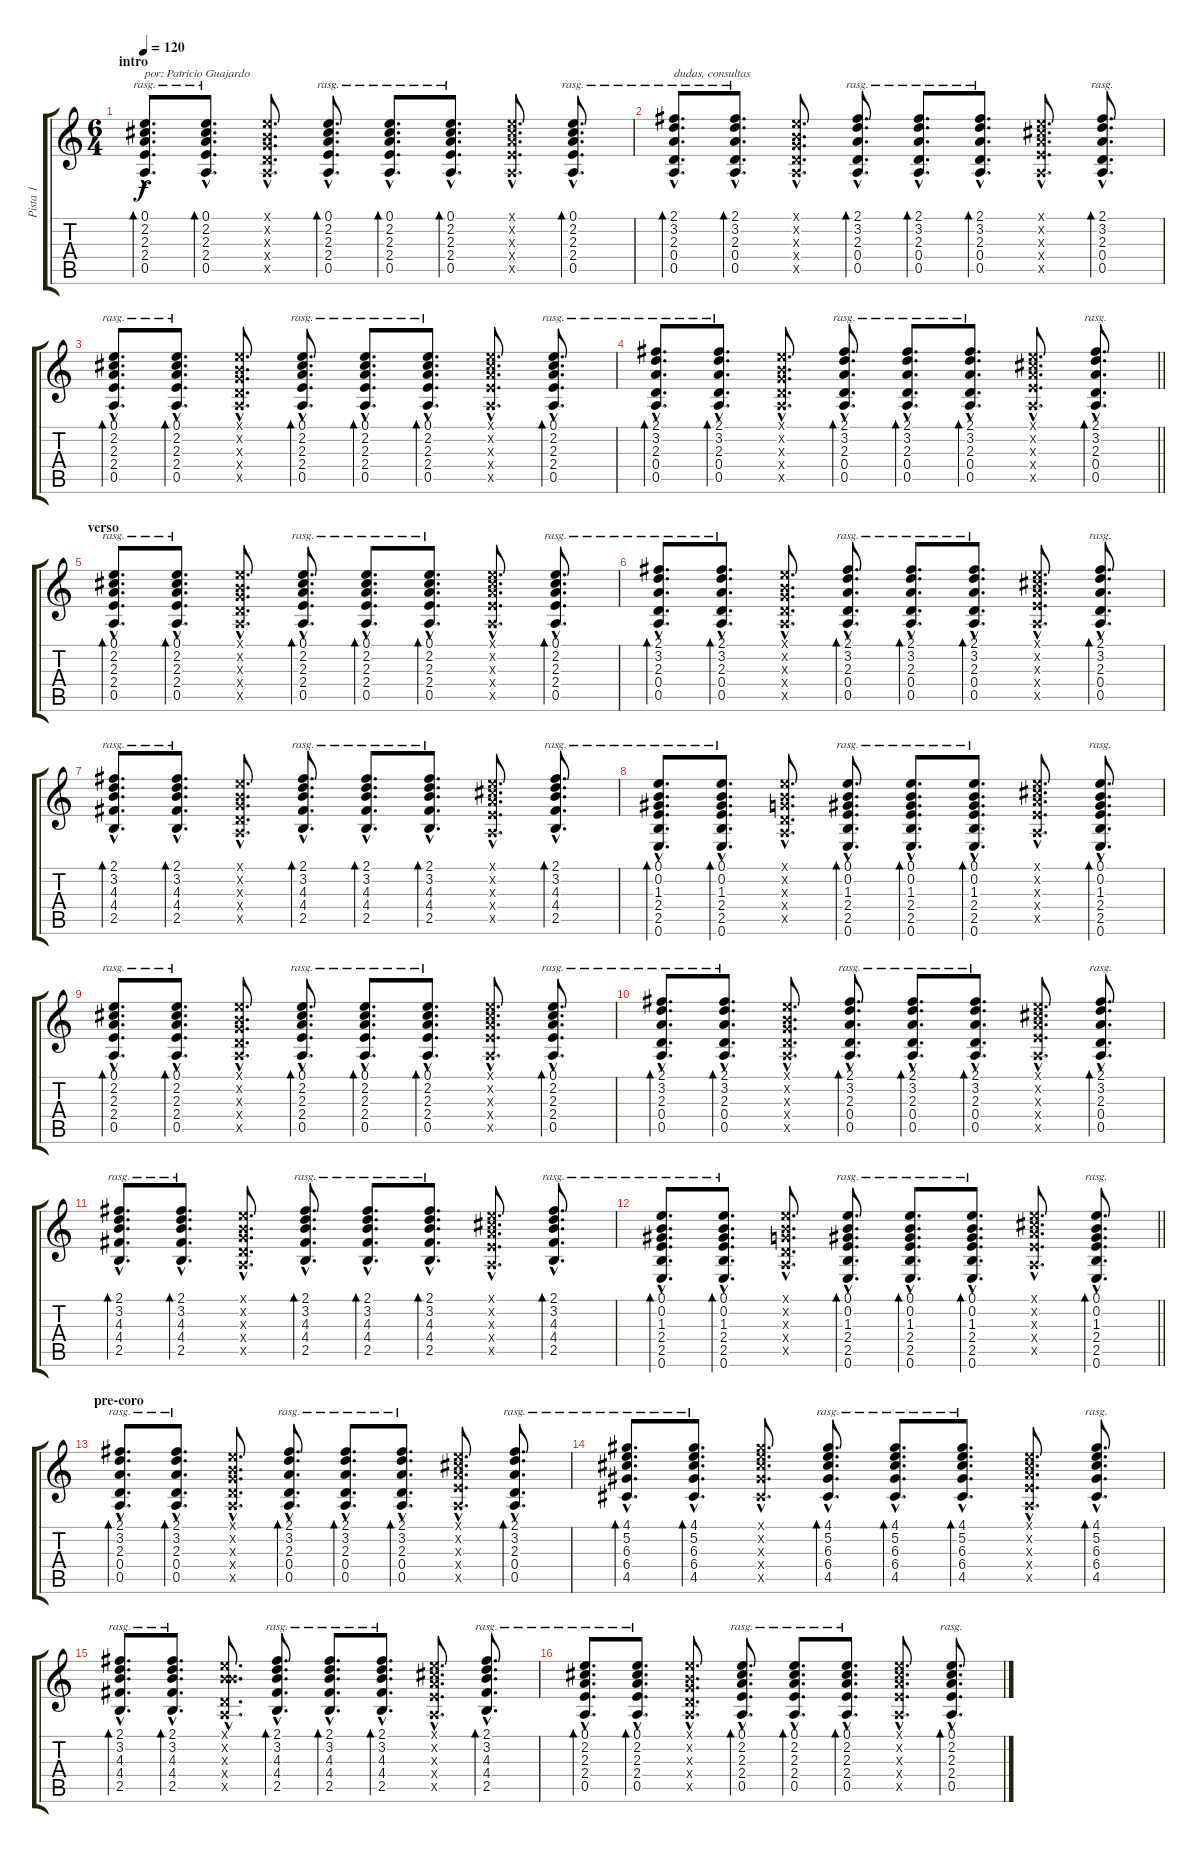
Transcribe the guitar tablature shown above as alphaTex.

\track ("Pista 1" "Pista 1") {instrument acousticguitarsteel}
\staff {score tabs}
\tuning (E4 B3 G3 D3 A2 E2) {hide}
\ts (6 4)
\section ("" "intro")
\tempo 120
\clef g2
\ks c
(0.1{hac} 2.2{hac} 2.3{hac} 2.4{hac} 0.5{hac}).8{d bd 30 rasg ii txt "por: Patricio Guajardo" dy f instrument acousticguitarsteel} (0.1{hac} 2.2{hac} 2.3{hac} 2.4{hac} 0.5{hac}).8{d bd 30 rasg ii} (0.1{hac x} 0.2{hac x} 0.3{hac x} 0.4{hac x} 0.5{hac x}).8{d} (0.1{hac} 2.2{hac} 2.3{hac} 2.4{hac} 0.5{hac}).8{d bd 30 rasg ii} (0.1{hac} 2.2{hac} 2.3{hac} 2.4{hac} 0.5{hac}).8{d bd 30 rasg ii} (0.1{hac} 2.2{hac} 2.3{hac} 2.4{hac} 0.5{hac}).8{d bd 30 rasg ii} (0.1{hac x} 2.2{hac x} 2.3{hac x} 2.4{hac x} 0.5{hac x}).8{d} (0.1{hac} 2.2{hac} 2.3{hac} 2.4{hac} 0.5{hac}).8{d bd 30 rasg ii} |
(2.1{hac} 3.2{hac} 2.3{hac} 0.4{hac} 0.5{hac}).8{d bd 30 rasg ii txt "dudas, consultas"} (2.1{hac} 3.2{hac} 2.3{hac} 0.4{hac} 0.5{hac}).8{d bd 30 rasg ii} (0.1{hac x} 0.2{hac x} 0.3{hac x} 0.4{hac x} 0.5{hac x}).8{d} (2.1{hac} 3.2{hac} 2.3{hac} 0.4{hac} 0.5{hac}).8{d bd 30 rasg ii} (2.1{hac} 3.2{hac} 2.3{hac} 0.4{hac} 0.5{hac}).8{d bd 30 rasg ii} (2.1{hac} 3.2{hac} 2.3{hac} 0.4{hac} 0.5{hac}).8{d bd 30 rasg ii} (0.1{hac x} 2.2{hac x} 2.3{hac x} 2.4{hac x} 0.5{hac x}).8{d} (2.1{hac} 3.2{hac} 2.3{hac} 0.4{hac} 0.5{hac}).8{d bd 30 rasg ii} |
(0.1{hac} 2.2{hac} 2.3{hac} 2.4{hac} 0.5{hac}).8{d bd 30 rasg ii} (0.1{hac} 2.2{hac} 2.3{hac} 2.4{hac} 0.5{hac}).8{d bd 30 rasg ii} (0.1{hac x} 0.2{hac x} 0.3{hac x} 0.4{hac x} 0.5{hac x}).8{d} (0.1{hac} 2.2{hac} 2.3{hac} 2.4{hac} 0.5{hac}).8{d bd 30 rasg ii} (0.1{hac} 2.2{hac} 2.3{hac} 2.4{hac} 0.5{hac}).8{d bd 30 rasg ii} (0.1{hac} 2.2{hac} 2.3{hac} 2.4{hac} 0.5{hac}).8{d bd 30 rasg ii} (0.1{hac x} 2.2{hac x} 2.3{hac x} 2.4{hac x} 0.5{hac x}).8{d} (0.1{hac} 2.2{hac} 2.3{hac} 2.4{hac} 0.5{hac}).8{d bd 30 rasg ii} |
\barLineRight lightlight
(2.1{hac} 3.2{hac} 2.3{hac} 0.4{hac} 0.5{hac}).8{d bd 30 rasg ii} (2.1{hac} 3.2{hac} 2.3{hac} 0.4{hac} 0.5{hac}).8{d bd 30 rasg ii} (0.1{hac x} 0.2{hac x} 0.3{hac x} 0.4{hac x} 0.5{hac x}).8{d} (2.1{hac} 3.2{hac} 2.3{hac} 0.4{hac} 0.5{hac}).8{d bd 30 rasg ii} (2.1{hac} 3.2{hac} 2.3{hac} 0.4{hac} 0.5{hac}).8{d bd 30 rasg ii} (2.1{hac} 3.2{hac} 2.3{hac} 0.4{hac} 0.5{hac}).8{d bd 30 rasg ii} (0.1{hac x} 2.2{hac x} 2.3{hac x} 2.4{hac x} 0.5{hac x}).8{d} (2.1{hac} 3.2{hac} 2.3{hac} 0.4{hac} 0.5{hac}).8{d bd 30 rasg ii} |
\section ("" "verso")
(0.1{hac} 2.2{hac} 2.3{hac} 2.4{hac} 0.5{hac}).8{d bd 30 rasg ii} (0.1{hac} 2.2{hac} 2.3{hac} 2.4{hac} 0.5{hac}).8{d bd 30 rasg ii} (0.1{hac x} 0.2{hac x} 0.3{hac x} 0.4{hac x} 0.5{hac x}).8{d} (0.1{hac} 2.2{hac} 2.3{hac} 2.4{hac} 0.5{hac}).8{d bd 30 rasg ii} (0.1{hac} 2.2{hac} 2.3{hac} 2.4{hac} 0.5{hac}).8{d bd 30 rasg ii} (0.1{hac} 2.2{hac} 2.3{hac} 2.4{hac} 0.5{hac}).8{d bd 30 rasg ii} (0.1{hac x} 2.2{hac x} 2.3{hac x} 2.4{hac x} 0.5{hac x}).8{d} (0.1{hac} 2.2{hac} 2.3{hac} 2.4{hac} 0.5{hac}).8{d bd 30 rasg ii} |
(2.1{hac} 3.2{hac} 2.3{hac} 0.4{hac} 0.5{hac}).8{d bd 30 rasg ii} (2.1{hac} 3.2{hac} 2.3{hac} 0.4{hac} 0.5{hac}).8{d bd 30 rasg ii} (0.1{hac x} 0.2{hac x} 0.3{hac x} 0.4{hac x} 0.5{hac x}).8{d} (2.1{hac} 3.2{hac} 2.3{hac} 0.4{hac} 0.5{hac}).8{d bd 30 rasg ii} (2.1{hac} 3.2{hac} 2.3{hac} 0.4{hac} 0.5{hac}).8{d bd 30 rasg ii} (2.1{hac} 3.2{hac} 2.3{hac} 0.4{hac} 0.5{hac}).8{d bd 30 rasg ii} (0.1{hac x} 2.2{hac x} 2.3{hac x} 2.4{hac x} 0.5{hac x}).8{d} (2.1{hac} 3.2{hac} 2.3{hac} 0.4{hac} 0.5{hac}).8{d bd 30 rasg ii} |
(2.1{hac} 3.2{hac} 4.3{hac} 4.4{hac} 2.5{hac}).8{d bd 30 rasg ii} (2.1{hac} 3.2{hac} 4.3{hac} 4.4{hac} 2.5{hac}).8{d bd 30 rasg ii} (0.1{hac x} 0.2{hac x} 0.3{hac x} 0.4{hac x} 0.5{hac x}).8{d} (2.1{hac} 3.2{hac} 4.3{hac} 4.4{hac} 2.5{hac}).8{d bd 30 rasg ii} (2.1{hac} 3.2{hac} 4.3{hac} 4.4{hac} 2.5{hac}).8{d bd 30 rasg ii} (2.1{hac} 3.2{hac} 4.3{hac} 4.4{hac} 2.5{hac}).8{d bd 30 rasg ii} (0.1{hac x} 2.2{hac x} 2.3{hac x} 2.4{hac x} 0.5{hac x}).8{d} (2.1{hac} 3.2{hac} 4.3{hac} 4.4{hac} 2.5{hac}).8{d bd 30 rasg ii} |
(0.1{hac} 0.2{hac} 1.3{hac} 2.4{hac} 2.5{hac} 0.6{hac}).8{d bd 30 rasg ii} (0.1{hac} 0.2{hac} 1.3{hac} 2.4{hac} 2.5{hac} 0.6{hac}).8{d bd 30 rasg ii} (0.1{hac x} 0.2{hac x} 0.3{hac x} 0.4{hac x} 0.5{hac x}).8{d} (0.1{hac} 0.2{hac} 1.3{hac} 2.4{hac} 2.5{hac} 0.6{hac}).8{d bd 30 rasg ii} (0.1{hac} 0.2{hac} 1.3{hac} 2.4{hac} 2.5{hac} 0.6{hac}).8{d bd 30 rasg ii} (0.1{hac} 0.2{hac} 1.3{hac} 2.4{hac} 2.5{hac} 0.6{hac}).8{d bd 30 rasg ii} (0.1{hac x} 2.2{hac x} 2.3{hac x} 2.4{hac x} 0.5{hac x}).8{d} (0.1{hac} 0.2{hac} 1.3{hac} 2.4{hac} 2.5{hac} 0.6{hac}).8{d bd 30 rasg ii} |
(0.1{hac} 2.2{hac} 2.3{hac} 2.4{hac} 0.5{hac}).8{d bd 30 rasg ii} (0.1{hac} 2.2{hac} 2.3{hac} 2.4{hac} 0.5{hac}).8{d bd 30 rasg ii} (0.1{hac x} 0.2{hac x} 0.3{hac x} 0.4{hac x} 0.5{hac x}).8{d} (0.1{hac} 2.2{hac} 2.3{hac} 2.4{hac} 0.5{hac}).8{d bd 30 rasg ii} (0.1{hac} 2.2{hac} 2.3{hac} 2.4{hac} 0.5{hac}).8{d bd 30 rasg ii} (0.1{hac} 2.2{hac} 2.3{hac} 2.4{hac} 0.5{hac}).8{d bd 30 rasg ii} (0.1{hac x} 2.2{hac x} 2.3{hac x} 2.4{hac x} 0.5{hac x}).8{d} (0.1{hac} 2.2{hac} 2.3{hac} 2.4{hac} 0.5{hac}).8{d bd 30 rasg ii} |
(2.1{hac} 3.2{hac} 2.3{hac} 0.4{hac} 0.5{hac}).8{d bd 30 rasg ii} (2.1{hac} 3.2{hac} 2.3{hac} 0.4{hac} 0.5{hac}).8{d bd 30 rasg ii} (0.1{hac x} 0.2{hac x} 0.3{hac x} 0.4{hac x} 0.5{hac x}).8{d} (2.1{hac} 3.2{hac} 2.3{hac} 0.4{hac} 0.5{hac}).8{d bd 30 rasg ii} (2.1{hac} 3.2{hac} 2.3{hac} 0.4{hac} 0.5{hac}).8{d bd 30 rasg ii} (2.1{hac} 3.2{hac} 2.3{hac} 0.4{hac} 0.5{hac}).8{d bd 30 rasg ii} (0.1{hac x} 2.2{hac x} 2.3{hac x} 2.4{hac x} 0.5{hac x}).8{d} (2.1{hac} 3.2{hac} 2.3{hac} 0.4{hac} 0.5{hac}).8{d bd 30 rasg ii} |
(2.1{hac} 3.2{hac} 4.3{hac} 4.4{hac} 2.5{hac}).8{d bd 30 rasg ii} (2.1{hac} 3.2{hac} 4.3{hac} 4.4{hac} 2.5{hac}).8{d bd 30 rasg ii} (0.1{hac x} 0.2{hac x} 0.3{hac x} 0.4{hac x} 0.5{hac x}).8{d} (2.1{hac} 3.2{hac} 4.3{hac} 4.4{hac} 2.5{hac}).8{d bd 30 rasg ii} (2.1{hac} 3.2{hac} 4.3{hac} 4.4{hac} 2.5{hac}).8{d bd 30 rasg ii} (2.1{hac} 3.2{hac} 4.3{hac} 4.4{hac} 2.5{hac}).8{d bd 30 rasg ii} (0.1{hac x} 2.2{hac x} 2.3{hac x} 2.4{hac x} 0.5{hac x}).8{d} (2.1{hac} 3.2{hac} 4.3{hac} 4.4{hac} 2.5{hac}).8{d bd 30 rasg ii} |
\barLineRight lightlight
(0.1{hac} 0.2{hac} 1.3{hac} 2.4{hac} 2.5{hac} 0.6{hac}).8{d bd 30 rasg ii} (0.1{hac} 0.2{hac} 1.3{hac} 2.4{hac} 2.5{hac} 0.6{hac}).8{d bd 30 rasg ii} (0.1{hac x} 0.2{hac x} 0.3{hac x} 0.4{hac x} 0.5{hac x}).8{d} (0.1{hac} 0.2{hac} 1.3{hac} 2.4{hac} 2.5{hac} 0.6{hac}).8{d bd 30 rasg ii} (0.1{hac} 0.2{hac} 1.3{hac} 2.4{hac} 2.5{hac} 0.6{hac}).8{d bd 30 rasg ii} (0.1{hac} 0.2{hac} 1.3{hac} 2.4{hac} 2.5{hac} 0.6{hac}).8{d bd 30 rasg ii} (0.1{hac x} 2.2{hac x} 2.3{hac x} 2.4{hac x} 0.5{hac x}).8{d} (0.1{hac} 0.2{hac} 1.3{hac} 2.4{hac} 2.5{hac} 0.6{hac}).8{d bd 30 rasg ii} |
\section ("" "pre-coro")
(2.1{hac} 3.2{hac} 2.3{hac} 0.4{hac} 0.5{hac}).8{d bd 30 rasg ii} (2.1{hac} 3.2{hac} 2.3{hac} 0.4{hac} 0.5{hac}).8{d bd 30 rasg ii} (0.1{hac x} 0.2{hac x} 0.3{hac x} 0.4{hac x} 0.5{hac x}).8{d} (2.1{hac} 3.2{hac} 2.3{hac} 0.4{hac} 0.5{hac}).8{d bd 30 rasg ii} (2.1{hac} 3.2{hac} 2.3{hac} 0.4{hac} 0.5{hac}).8{d bd 30 rasg ii} (2.1{hac} 3.2{hac} 2.3{hac} 0.4{hac} 0.5{hac}).8{d bd 30 rasg ii} (0.1{hac x} 2.2{hac x} 2.3{hac x} 2.4{hac x} 0.5{hac x}).8{d} (2.1{hac} 3.2{hac} 2.3{hac} 0.4{hac} 0.5{hac}).8{d bd 30 rasg ii} |
(4.1{hac} 5.2{hac} 6.3{hac} 6.4{hac} 4.5{hac}).8{d bd 30 rasg ii} (4.1{hac} 5.2{hac} 6.3{hac} 6.4{hac} 4.5{hac}).8{d bd 30 rasg ii} (4.1{hac x} 5.2{hac x} 6.3{hac x} 6.4{hac x} 4.5{hac x}).8{d} (4.1{hac} 5.2{hac} 6.3{hac} 6.4{hac} 4.5{hac}).8{d bd 30 rasg ii} (4.1{hac} 5.2{hac} 6.3{hac} 6.4{hac} 4.5{hac}).8{d bd 30 rasg ii} (4.1{hac} 5.2{hac} 6.3{hac} 6.4{hac} 4.5{hac}).8{d bd 30 rasg ii} (0.1{hac x} 2.2{hac x} 2.3{hac x} 2.4{hac x} 0.5{hac x}).8{d} (4.1{hac} 5.2{hac} 6.3{hac} 6.4{hac} 4.5{hac}).8{d bd 30 rasg ii} |
(2.1{hac} 3.2{hac} 4.3{hac} 4.4{hac} 2.5{hac}).8{d bd 30 rasg ii} (2.1{hac} 3.2{hac} 4.3{hac} 4.4{hac} 2.5{hac}).8{d bd 30 rasg ii} (0.1{hac x} 0.2{hac x} 4.3{hac x} 0.4{hac x} 0.5{hac x}).8{d} (2.1{hac} 3.2{hac} 4.3{hac} 4.4{hac} 2.5{hac}).8{d bd 30 rasg ii} (2.1{hac} 3.2{hac} 4.3{hac} 4.4{hac} 2.5{hac}).8{d bd 30 rasg ii} (2.1{hac} 3.2{hac} 4.3{hac} 4.4{hac} 2.5{hac}).8{d bd 30 rasg ii} (0.1{hac x} 2.2{hac x} 2.3{hac x} 2.4{hac x} 0.5{hac x}).8{d} (2.1{hac} 3.2{hac} 4.3{hac} 4.4{hac} 2.5{hac}).8{d bd 30 rasg ii} |
(0.1{hac} 2.2{hac} 2.3{hac} 2.4{hac} 0.5{hac}).8{d bd 30 rasg ii} (0.1{hac} 2.2{hac} 2.3{hac} 2.4{hac} 0.5{hac}).8{d bd 30 rasg ii} (0.1{hac x} 0.2{hac x} 0.3{hac x} 0.4{hac x} 0.5{hac x}).8{d} (0.1{hac} 2.2{hac} 2.3{hac} 2.4{hac} 0.5{hac}).8{d bd 30 rasg ii} (0.1{hac} 2.2{hac} 2.3{hac} 2.4{hac} 0.5{hac}).8{d bd 30 rasg ii} (0.1{hac} 2.2{hac} 2.3{hac} 2.4{hac} 0.5{hac}).8{d bd 30 rasg ii} (0.1{hac x} 2.2{hac x} 2.3{hac x} 2.4{hac x} 0.5{hac x}).8{d} (0.1{hac} 2.2{hac} 2.3{hac} 2.4{hac} 0.5{hac}).8{d bd 30 rasg ii}
